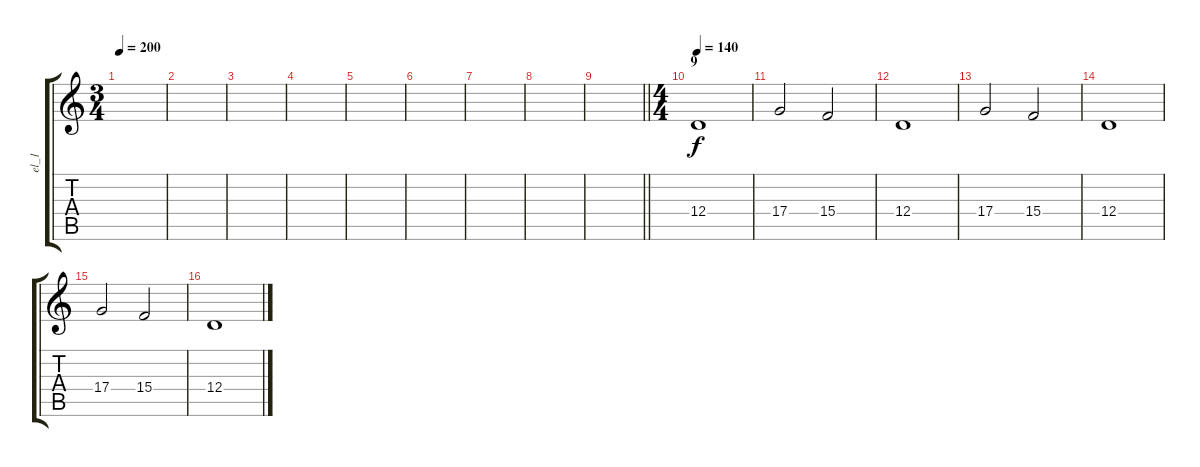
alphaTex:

\track ("el_1" "el_1") {instrument stringensemble1}
\staff {score tabs}
\tuning (E4 B3 G3 D3 A2 D2) {hide}
\ts (3 4)
\tempo 200
\clef g2
\ks c
|
|
|
|
|
|
|
|
\barLineRight lightlight
|
\ts (4 4)
\section ("" "9")
\tempo 140
12.4.1 |
17.4.2 15.4.2 |
12.4.1 |
17.4.2 15.4.2 |
12.4.1 |
17.4.2 15.4.2 |
12.4.1
